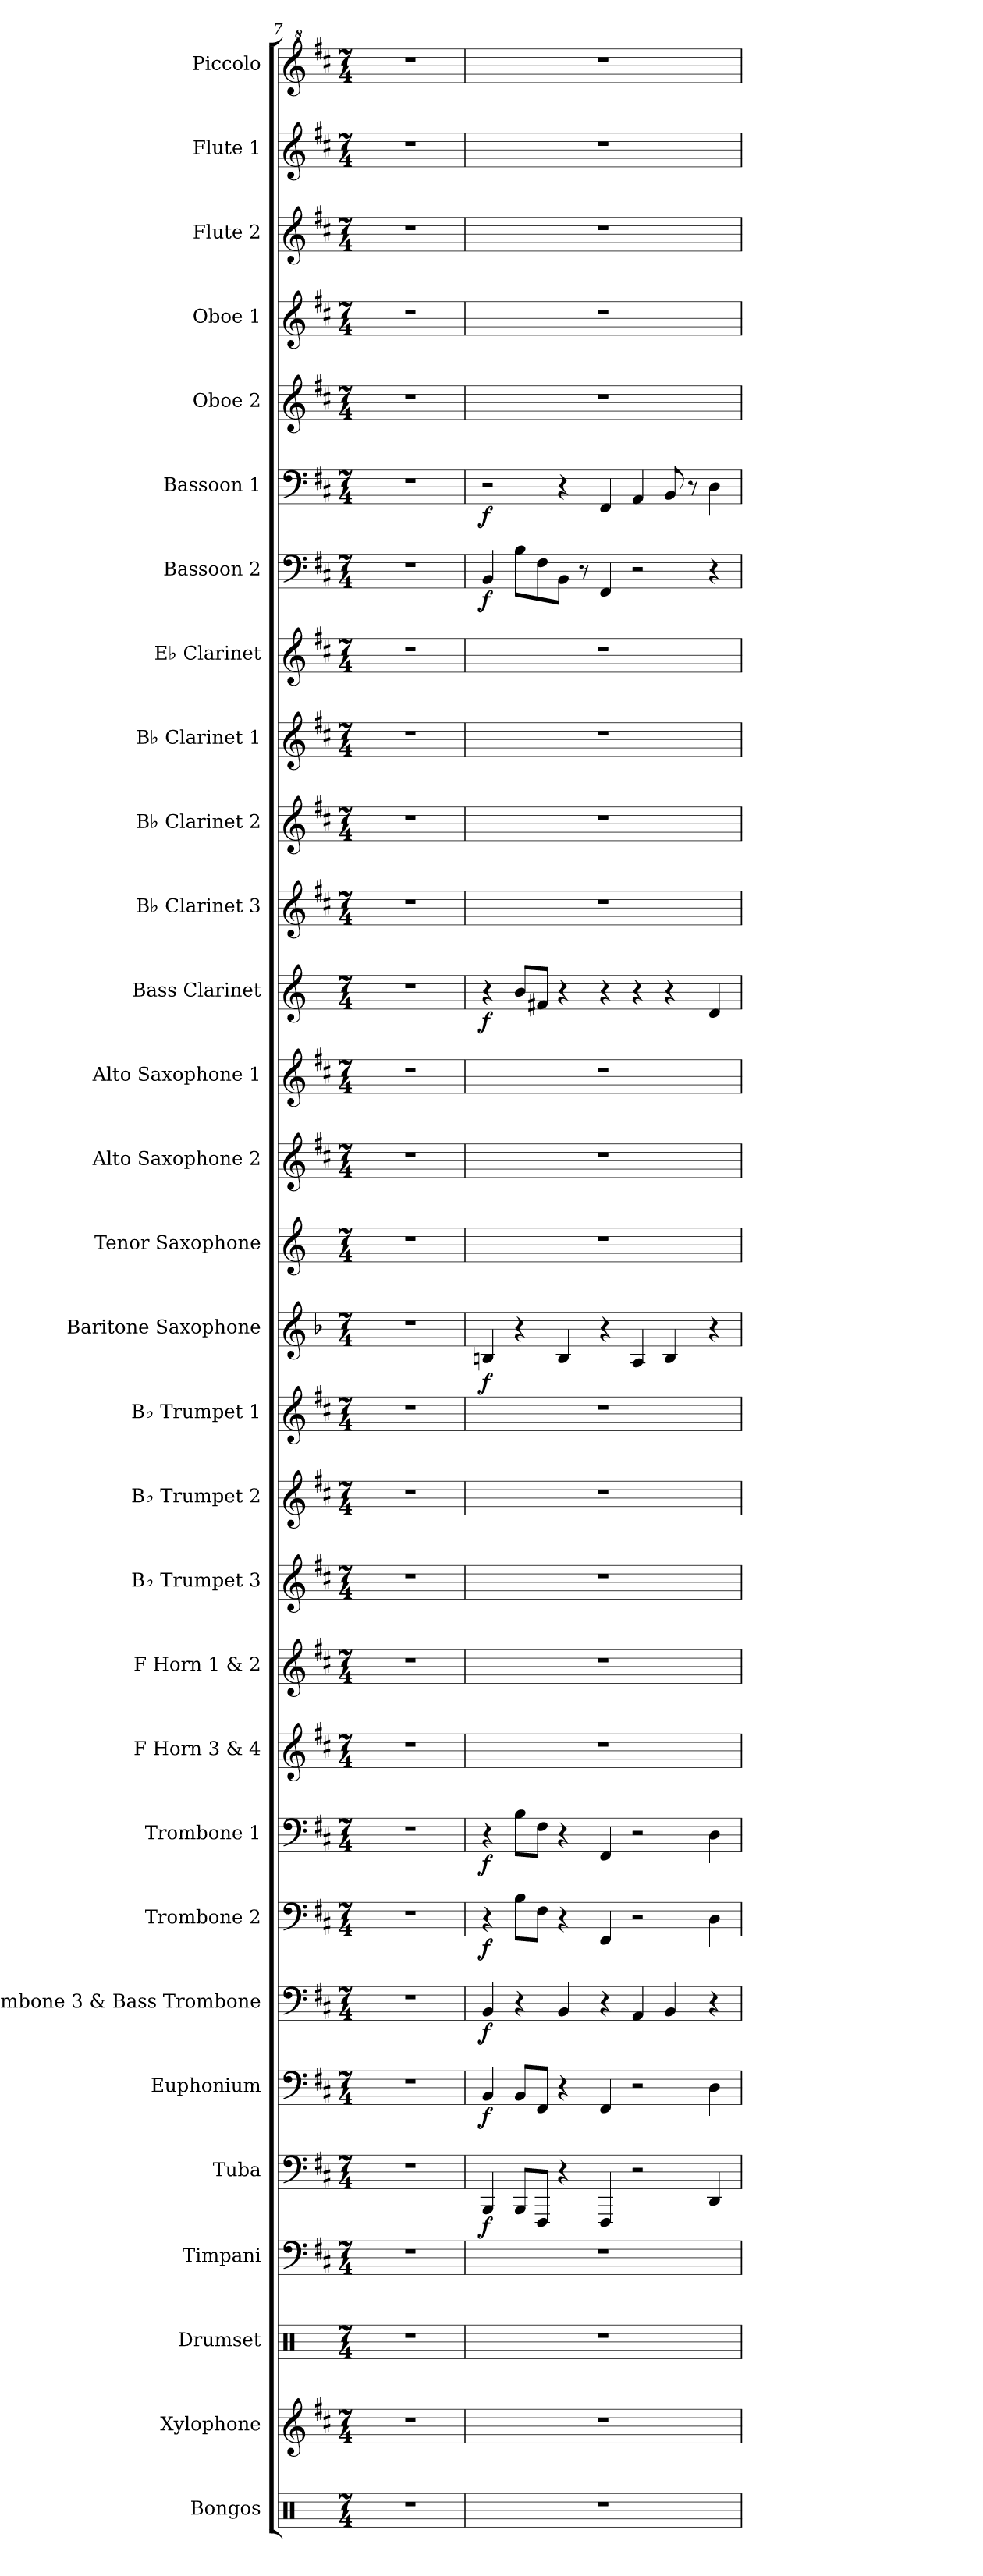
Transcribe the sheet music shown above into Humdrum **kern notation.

**kern	**kern	**kern	**kern	**kern	**dynam	**kern	**dynam	**kern	**dynam	**kern	**dynam	**kern	**dynam	**kern	**kern	**kern	**kern	**kern	**kern	**dynam	**kern	**kern	**kern	**kern	**dynam	**kern	**kern	**kern	**kern	**kern	**dynam	**kern	**dynam	**kern	**kern	**kern	**kern	**kern
*part30	*part29	*part28	*part27	*part26	*part26	*part25	*part25	*part24	*part24	*part23	*part23	*part22	*part22	*part21	*part20	*part19	*part18	*part17	*part16	*part16	*part15	*part14	*part13	*part12	*part12	*part11	*part10	*part9	*part8	*part7	*part7	*part6	*part6	*part5	*part4	*part3	*part2	*part1
*staff30	*staff29	*staff28	*staff27	*staff26	*staff26	*staff25	*staff25	*staff24	*staff24	*staff23	*staff23	*staff22	*staff22	*staff21	*staff20	*staff19	*staff18	*staff17	*staff16	*staff16	*staff15	*staff14	*staff13	*staff12	*staff12	*staff11	*staff10	*staff9	*staff8	*staff7	*staff7	*staff6	*staff6	*staff5	*staff4	*staff3	*staff2	*staff1
*I"Bongos	*I"Xylophone	*I"Drumset	*I"Timpani	*I"Tuba	*	*I"Euphonium	*	*I"Trombone 3 &amp; Bass Trombone	*	*I"Trombone 2	*	*I"Trombone 1	*	*I"F Horn 3 &amp; 4	*I"F Horn 1 &amp; 2	*I"B♭ Trumpet 3	*I"B♭ Trumpet 2	*I"B♭ Trumpet 1	*I"Baritone Saxophone	*	*I"Tenor Saxophone	*I"Alto Saxophone 2	*I"Alto Saxophone 1	*I"Bass Clarinet	*	*I"B♭ Clarinet 3	*I"B♭ Clarinet 2	*I"B♭ Clarinet 1	*I"E♭ Clarinet	*I"Bassoon 2	*	*I"Bassoon 1	*	*I"Oboe 2	*I"Oboe 1	*I"Flute 2	*I"Flute 1	*I"Piccolo
*I'Bo.	*I'Xyl.	*I'Drs.	*I'Timp.	*I'Tba.	*	*I'Euph.	*	*I'Tbn. 3 B. Tbn.	*	*I'Tbn. 2	*	*I'Tbn. 1	*	*I'F Hn. 3 4	*I'F Hn. 1 2	*I'B♭ Tpt. 3	*I'B♭ Tpt. 2	*I'B♭ Tpt. 1	*I'Bar. Sax.	*	*I'T. Sax.	*I'A. Sax. 2	*I'A. Sax. 1	*I'B. Cl.	*	*I'B♭ Cl. 3	*I'B♭ Cl. 2	*I'B♭ Cl. 1	*I'E♭ Cl.	*I'Bsn. 2	*	*I'Bsn. 1	*	*I'Ob. 2	*I'Ob. 1	*I'Fl. 2	*I'Fl. 1	*I'Picc.
*clefX	*clefG2	*clefX	*clefF4	*clefF4	*	*clefF4	*	*clefF4	*	*clefF4	*	*clefF4	*	*clefG2	*clefG2	*clefG2	*clefG2	*clefG2	*clefG2	*	*clefG2	*clefG2	*clefG2	*clefG2	*	*clefG2	*clefG2	*clefG2	*clefG2	*clefF4	*	*clefF4	*	*clefG2	*clefG2	*clefG2	*clefG2	*clefG^2
*	*ITrd-7c-12	*	*	*	*	*	*	*	*	*	*	*	*	*ITrd4c7	*ITrd4c7	*ITrd1c2	*ITrd1c2	*ITrd1c2	*ITrd12c21	*	*ITrd8c14	*ITrd5c9	*ITrd5c9	*ITrd8c14	*	*ITrd1c2	*ITrd1c2	*ITrd1c2	*ITrd-2c-3	*	*	*	*	*	*	*	*	*ITrd-7c-12
*k[]	*k[f#c#]	*k[]	*k[f#c#]	*k[f#c#]	*	*k[f#c#]	*	*k[f#c#]	*	*k[f#c#]	*	*k[f#c#]	*	*k[f#]	*k[f#]	*k[]	*k[]	*k[]	*k[b-]	*	*k[]	*k[b-]	*k[b-]	*k[]	*	*k[]	*k[]	*k[]	*k[b-]	*k[f#c#]	*	*k[f#c#]	*	*k[f#c#]	*k[f#c#]	*k[f#c#]	*k[f#c#]	*k[f#c#]
*M7/4	*M7/4	*M7/4	*M7/4	*M7/4	*	*M7/4	*	*M7/4	*	*M7/4	*	*M7/4	*	*M7/4	*M7/4	*M7/4	*M7/4	*M7/4	*M7/4	*	*M7/4	*M7/4	*M7/4	*M7/4	*	*M7/4	*M7/4	*M7/4	*M7/4	*M7/4	*	*M7/4	*	*M7/4	*M7/4	*M7/4	*M7/4	*M7/4
=7	=7	=7	=7	=7	=7	=7	=7	=7	=7	=7	=7	=7	=7	=7	=7	=7	=7	=7	=7	=7	=7	=7	=7	=7	=7	=7	=7	=7	=7	=7	=7	=7	=7	=7	=7	=7	=7	=7
1..r	1..r	1..r	1..r	1..r	.	1..r	.	1..r	.	1..r	.	1..r	.	1..r	1..r	1..r	1..r	1..r	1..r	.	1..r	1..r	1..r	1..r	.	1..r	1..r	1..r	1..r	1..r	.	1..r	.	1..r	1..r	1..r	1..r	1..r
=8	=8	=8	=8	=8	=8	=8	=8	=8	=8	=8	=8	=8	=8	=8	=8	=8	=8	=8	=8	=8	=8	=8	=8	=8	=8	=8	=8	=8	=8	=8	=8	=8	=8	=8	=8	=8	=8	=8
!	!	!	!	!	!LO:DY:b	!	!LO:DY:b	!	!LO:DY:b	!	!LO:DY:b	!	!LO:DY:b	!	!	!	!	!	!	!LO:DY:b	!	!	!	!	!LO:DY:b	!	!	!	!	!	!LO:DY:b	!	!LO:DY:b	!	!	!	!	!
1..r	1..r	1..r	1..r	4BBB/	f	4BB/	f	4BB/	f	4r	f	4r	f	1..r	1..r	1..r	1..r	1..r	4BBn/	f	1..r	1..r	1..r	4r	f	1..r	1..r	1..r	1..r	4BB/	f	2r	f	1..r	1..r	1..r	1..r	1..r
.	.	.	.	8BBB/L	.	8BB/L	.	4r	.	8B\L	.	8B\L	.	.	.	.	.	.	4r	.	.	.	.	8B/L	.	.	.	.	.	8B\L	.	.	.	.	.	.	.	.
.	.	.	.	8FFF#/J	.	8FF#/J	.	.	.	8F#\J	.	8F#\J	.	.	.	.	.	.	.	.	.	.	.	8F#X/J	.	.	.	.	.	8F#\	.	.	.	.	.	.	.	.
.	.	.	.	4r	.	4r	.	4BB/	.	4r	.	4r	.	.	.	.	.	.	4BB/	.	.	.	.	4r	.	.	.	.	.	8BB\J	.	4r	.	.	.	.	.	.
.	.	.	.	.	.	.	.	.	.	.	.	.	.	.	.	.	.	.	.	.	.	.	.	.	.	.	.	.	.	8r	.	.	.	.	.	.	.	.
.	.	.	.	4FFF#/	.	4FF#/	.	4r	.	4FF#/	.	4FF#/	.	.	.	.	.	.	4r	.	.	.	.	4r	.	.	.	.	.	4FF#/	.	4FF#/	.	.	.	.	.	.
.	.	.	.	2r	.	2r	.	4AA/	.	2r	.	2r	.	.	.	.	.	.	4AA/	.	.	.	.	4r	.	.	.	.	.	2r	.	4AA/	.	.	.	.	.	.
.	.	.	.	.	.	.	.	4BB/	.	.	.	.	.	.	.	.	.	.	4BB/	.	.	.	.	4r	.	.	.	.	.	.	.	8BB/	.	.	.	.	.	.
.	.	.	.	.	.	.	.	.	.	.	.	.	.	.	.	.	.	.	.	.	.	.	.	.	.	.	.	.	.	.	.	8r	.	.	.	.	.	.
.	.	.	.	4DD/	.	4D\	.	4r	.	4D\	.	4D\	.	.	.	.	.	.	4r	.	.	.	.	4D/	.	.	.	.	.	4r	.	4D\	.	.	.	.	.	.
=	=	=	=	=	=	=	=	=	=	=	=	=	=	=	=	=	=	=	=	=	=	=	=	=	=	=	=	=	=	=	=	=	=	=	=	=	=	=
*-	*-	*-	*-	*-	*-	*-	*-	*-	*-	*-	*-	*-	*-	*-	*-	*-	*-	*-	*-	*-	*-	*-	*-	*-	*-	*-	*-	*-	*-	*-	*-	*-	*-	*-	*-	*-	*-	*-
